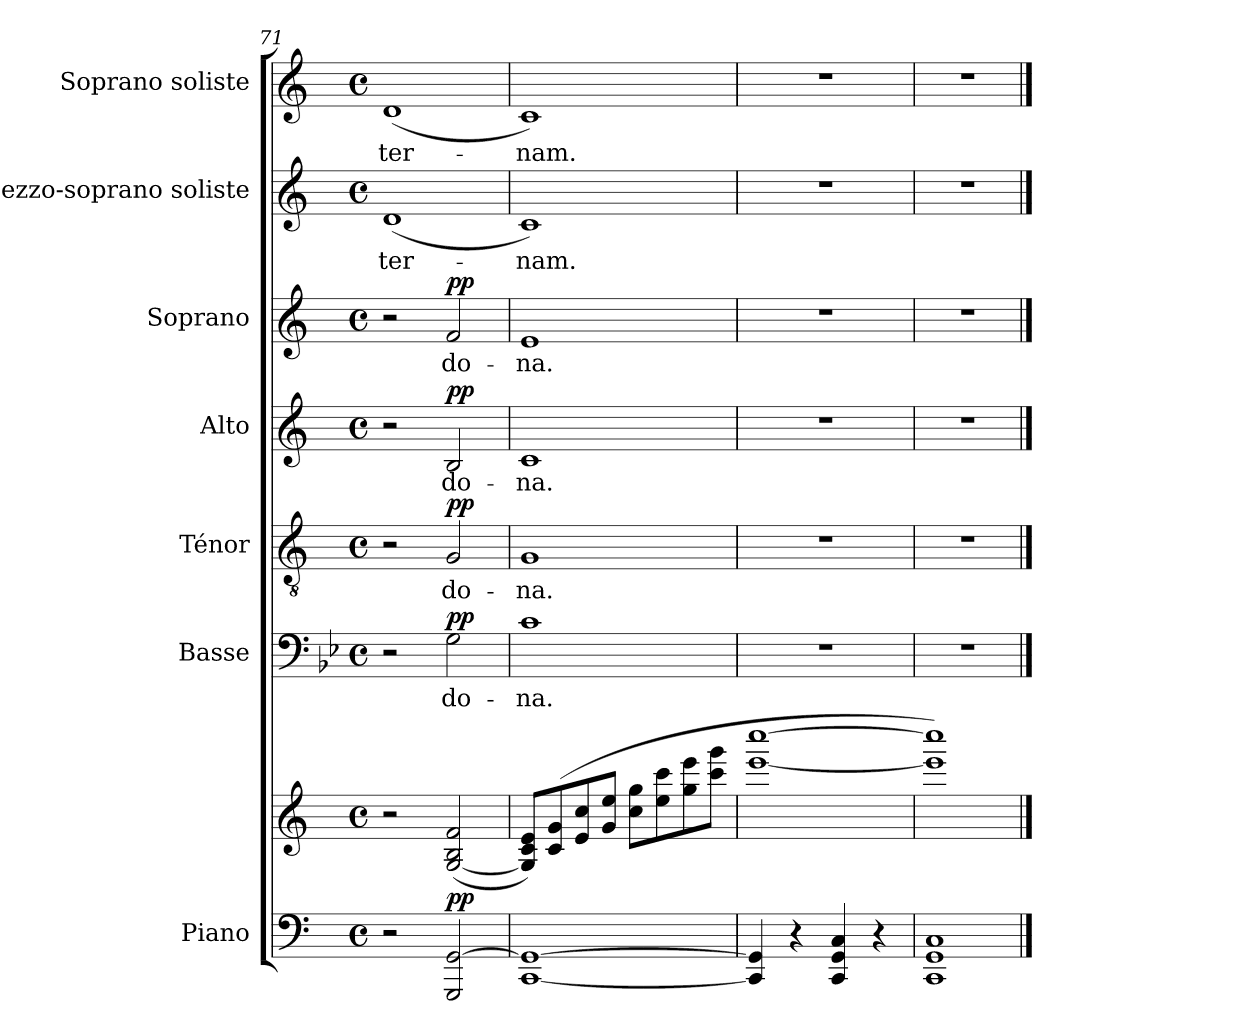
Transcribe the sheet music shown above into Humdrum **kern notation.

**kern	**kern	**dynam	**kern	**text	**dynam	**kern	**text	**dynam	**kern	**text	**dynam	**kern	**text	**dynam	**kern	**text	**kern	**text
*part7	*part7	*part7	*part6	*part6	*part6	*part5	*part5	*part5	*part4	*part4	*part4	*part3	*part3	*part3	*part2	*part2	*part1	*part1
*staff8	*staff7	*staff7/8	*staff6	*staff6	*staff6	*staff5	*staff5	*staff5	*staff4	*staff4	*staff4	*staff3	*staff3	*staff3	*staff2	*staff2	*staff1	*staff1
*I"Piano	*	*	*I"Basse	*	*	*I"Ténor	*	*	*I"Alto	*	*	*I"Soprano	*	*	*I"Mezzo-soprano soliste	*	*I"Soprano soliste	*
*I'Pno.	*	*	*I'B.	*	*	*I'T.	*	*	*I'A.	*	*	*I'S.	*	*	*	*	*	*
*clefF4	*clefG2	*	*clefF4	*	*	*clefGv2	*	*	*clefG2	*	*	*clefG2	*	*	*clefG2	*	*clefG2	*
*	*	*	*ITrd8c14	*	*	*	*	*	*	*	*	*	*	*	*	*	*	*
*k[]	*k[]	*	*k[b-e-]	*	*	*k[]	*	*	*k[]	*	*	*k[]	*	*	*k[]	*	*k[]	*
*M4/4	*M4/4	*	*M4/4	*	*	*M4/4	*	*	*M4/4	*	*	*M4/4	*	*	*M4/4	*	*M4/4	*
*met(c)	*met(c)	*	*met(c)	*	*	*met(c)	*	*	*met(c)	*	*	*met(c)	*	*	*met(c)	*	*met(c)	*
=71	=71	=71	=71	=71	=71	=71	=71	=71	=71	=71	=71	=71	=71	=71	=71	=71	=71	=71
2r	2r	.	2r	.	.	2r	.	.	2r	.	.	2r	.	.	(>1d	-ter-	(>1d	-ter-
!	!	!LO:DY:a=2	!	!	!LO:DY:a	!	!	!LO:DY:a	!	!	!LO:DY:a	!	!	!LO:DY:a	!	!	!	!
2GGG/ [2GG/	(>[2G/ 2B/ 2f/	pp	2GGi\	do-	pp	2G/	do-	pp	2B/	do-	pp	2f/	do-	pp	.	.	.	.
=72	=72	=72	=72	=72	=72	=72	=72	=72	=72	=72	=72	=72	=72	=72	=72	=72	=72	=72
[1CC 1GG_	8G/] 8c/ 8e/L)	.	1Ci	-na.	.	1G	-na.	.	1c	-na.	.	1e	-na.	.	1c)	-nam.	1c)	-nam.
.	(8c/ 8g/	.	.	.	.	.	.	.	.	.	.	.	.	.	.	.	.	.
.	8e/ 8cc/	.	.	.	.	.	.	.	.	.	.	.	.	.	.	.	.	.
.	8g/ 8ee/J	.	.	.	.	.	.	.	.	.	.	.	.	.	.	.	.	.
.	8cc\ 8gg\L	.	.	.	.	.	.	.	.	.	.	.	.	.	.	.	.	.
.	8ee\ 8ccc\	.	.	.	.	.	.	.	.	.	.	.	.	.	.	.	.	.
.	8gg\ 8eee\	.	.	.	.	.	.	.	.	.	.	.	.	.	.	.	.	.
.	8ccc\ 8ggg\J	.	.	.	.	.	.	.	.	.	.	.	.	.	.	.	.	.
=73	=73	=73	=73	=73	=73	=73	=73	=73	=73	=73	=73	=73	=73	=73	=73	=73	=73	=73
4CC/] 4GG/]	[1eee [1cccc	.	1r	.	.	1r	.	.	1r	.	.	1r	.	.	1r	.	1r	.
4r	.	.	.	.	.	.	.	.	.	.	.	.	.	.	.	.	.	.
4CC/ 4GG/ 4C/	.	.	.	.	.	.	.	.	.	.	.	.	.	.	.	.	.	.
4r	.	.	.	.	.	.	.	.	.	.	.	.	.	.	.	.	.	.
=74	=74	=74	=74	=74	=74	=74	=74	=74	=74	=74	=74	=74	=74	=74	=74	=74	=74	=74
1CC 1GG 1C	1eee] 1cccc])	.	1r	.	.	1r	.	.	1r	.	.	1r	.	.	1r	.	1r	.
==	==	==	==	==	==	==	==	==	==	==	==	==	==	==	==	==	==	==
*-	*-	*-	*-	*-	*-	*-	*-	*-	*-	*-	*-	*-	*-	*-	*-	*-	*-	*-
